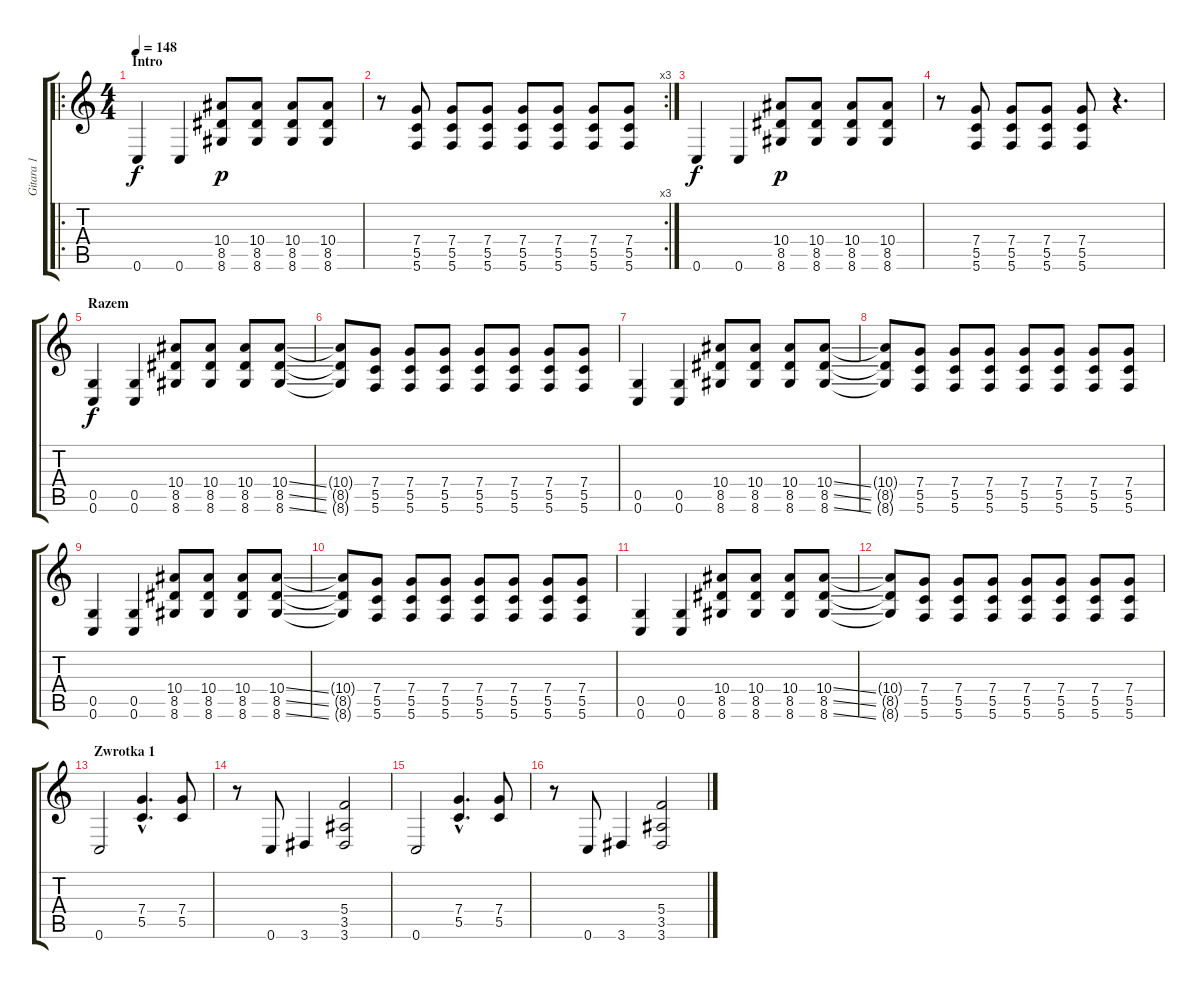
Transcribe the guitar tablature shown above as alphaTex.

\track ("Gitara 1" "Gitara 1") {instrument distortionguitar}
\staff {score tabs}
\tuning (D4 A3 F3 C3 G2 C2) {hide}
\ro
\ts (4 4)
\section ("" "Intro")
\tempo 148
\clef g2
\ks c
0.6.4{dy f volume 13 balance 8 instrument electricguitarjazz} 0.6.4 (10.4 8.5 8.6).8{dy p} (10.4 8.5 8.6).8 (10.4 8.5 8.6).8 (10.4 8.5 8.6).8 |
\rc 3
r.8 (7.4 5.5 5.6).8 (7.4 5.5 5.6).8 (7.4 5.5 5.6).8 (7.4 5.5 5.6).8 (7.4 5.5 5.6).8 (7.4 5.5 5.6).8 (7.4 5.5 5.6).8 |
0.6.4{dy f} 0.6.4 (10.4 8.5 8.6).8{dy p} (10.4 8.5 8.6).8 (10.4 8.5 8.6).8 (10.4 8.5 8.6).8 |
r.8 (7.4 5.5 5.6).8 (7.4 5.5 5.6).8 (7.4 5.5 5.6).8 (7.4 5.5 5.6).8 r.4{d} |
\section ("" "Razem")
(0.5 0.6).4{dy f volume 16 balance 14 instrument distortionguitar} (0.5 0.6).4 (10.4 8.5 8.6).8 (10.4 8.5 8.6).8 (10.4 8.5 8.6).8 (10.4{ss} 8.5{ss} 8.6{ss}).8 |
(10.4{t} 8.5{t} 8.6{t}).8 (7.4 5.5 5.6).8 (7.4 5.5 5.6).8 (7.4 5.5 5.6).8 (7.4 5.5 5.6).8 (7.4 5.5 5.6).8 (7.4 5.5 5.6).8 (7.4 5.5 5.6).8 |
(0.5 0.6).4{volume 16 balance 14 instrument distortionguitar} (0.5 0.6).4 (10.4 8.5 8.6).8 (10.4 8.5 8.6).8 (10.4 8.5 8.6).8 (10.4{ss} 8.5{ss} 8.6{ss}).8 |
(10.4{t} 8.5{t} 8.6{t}).8 (7.4 5.5 5.6).8 (7.4 5.5 5.6).8 (7.4 5.5 5.6).8 (7.4 5.5 5.6).8 (7.4 5.5 5.6).8 (7.4 5.5 5.6).8 (7.4 5.5 5.6).8 |
(0.5 0.6).4{volume 16 balance 14 instrument distortionguitar} (0.5 0.6).4 (10.4 8.5 8.6).8 (10.4 8.5 8.6).8 (10.4 8.5 8.6).8 (10.4{ss} 8.5{ss} 8.6{ss}).8 |
(10.4{t} 8.5{t} 8.6{t}).8 (7.4 5.5 5.6).8 (7.4 5.5 5.6).8 (7.4 5.5 5.6).8 (7.4 5.5 5.6).8 (7.4 5.5 5.6).8 (7.4 5.5 5.6).8 (7.4 5.5 5.6).8 |
(0.5 0.6).4{volume 16 balance 14 instrument distortionguitar} (0.5 0.6).4 (10.4 8.5 8.6).8 (10.4 8.5 8.6).8 (10.4 8.5 8.6).8 (10.4{ss} 8.5{ss} 8.6{ss}).8 |
(10.4{t} 8.5{t} 8.6{t}).8 (7.4 5.5 5.6).8 (7.4 5.5 5.6).8 (7.4 5.5 5.6).8 (7.4 5.5 5.6).8 (7.4 5.5 5.6).8 (7.4 5.5 5.6).8 (7.4 5.5 5.6).8 |
\section ("" "Zwrotka 1")
0.6.2{volume 13 instrument electricguitarjazz} (7.4{hac} 5.5{hac}).4{d} (7.4 5.5).8 |
r.8 0.6.8 3.6.4 (5.4 3.5 3.6).2 |
0.6.2{volume 13 instrument electricguitarjazz} (7.4{hac} 5.5{hac}).4{d} (7.4 5.5).8 |
r.8 0.6.8 3.6.4 (5.4 3.5 3.6).2
